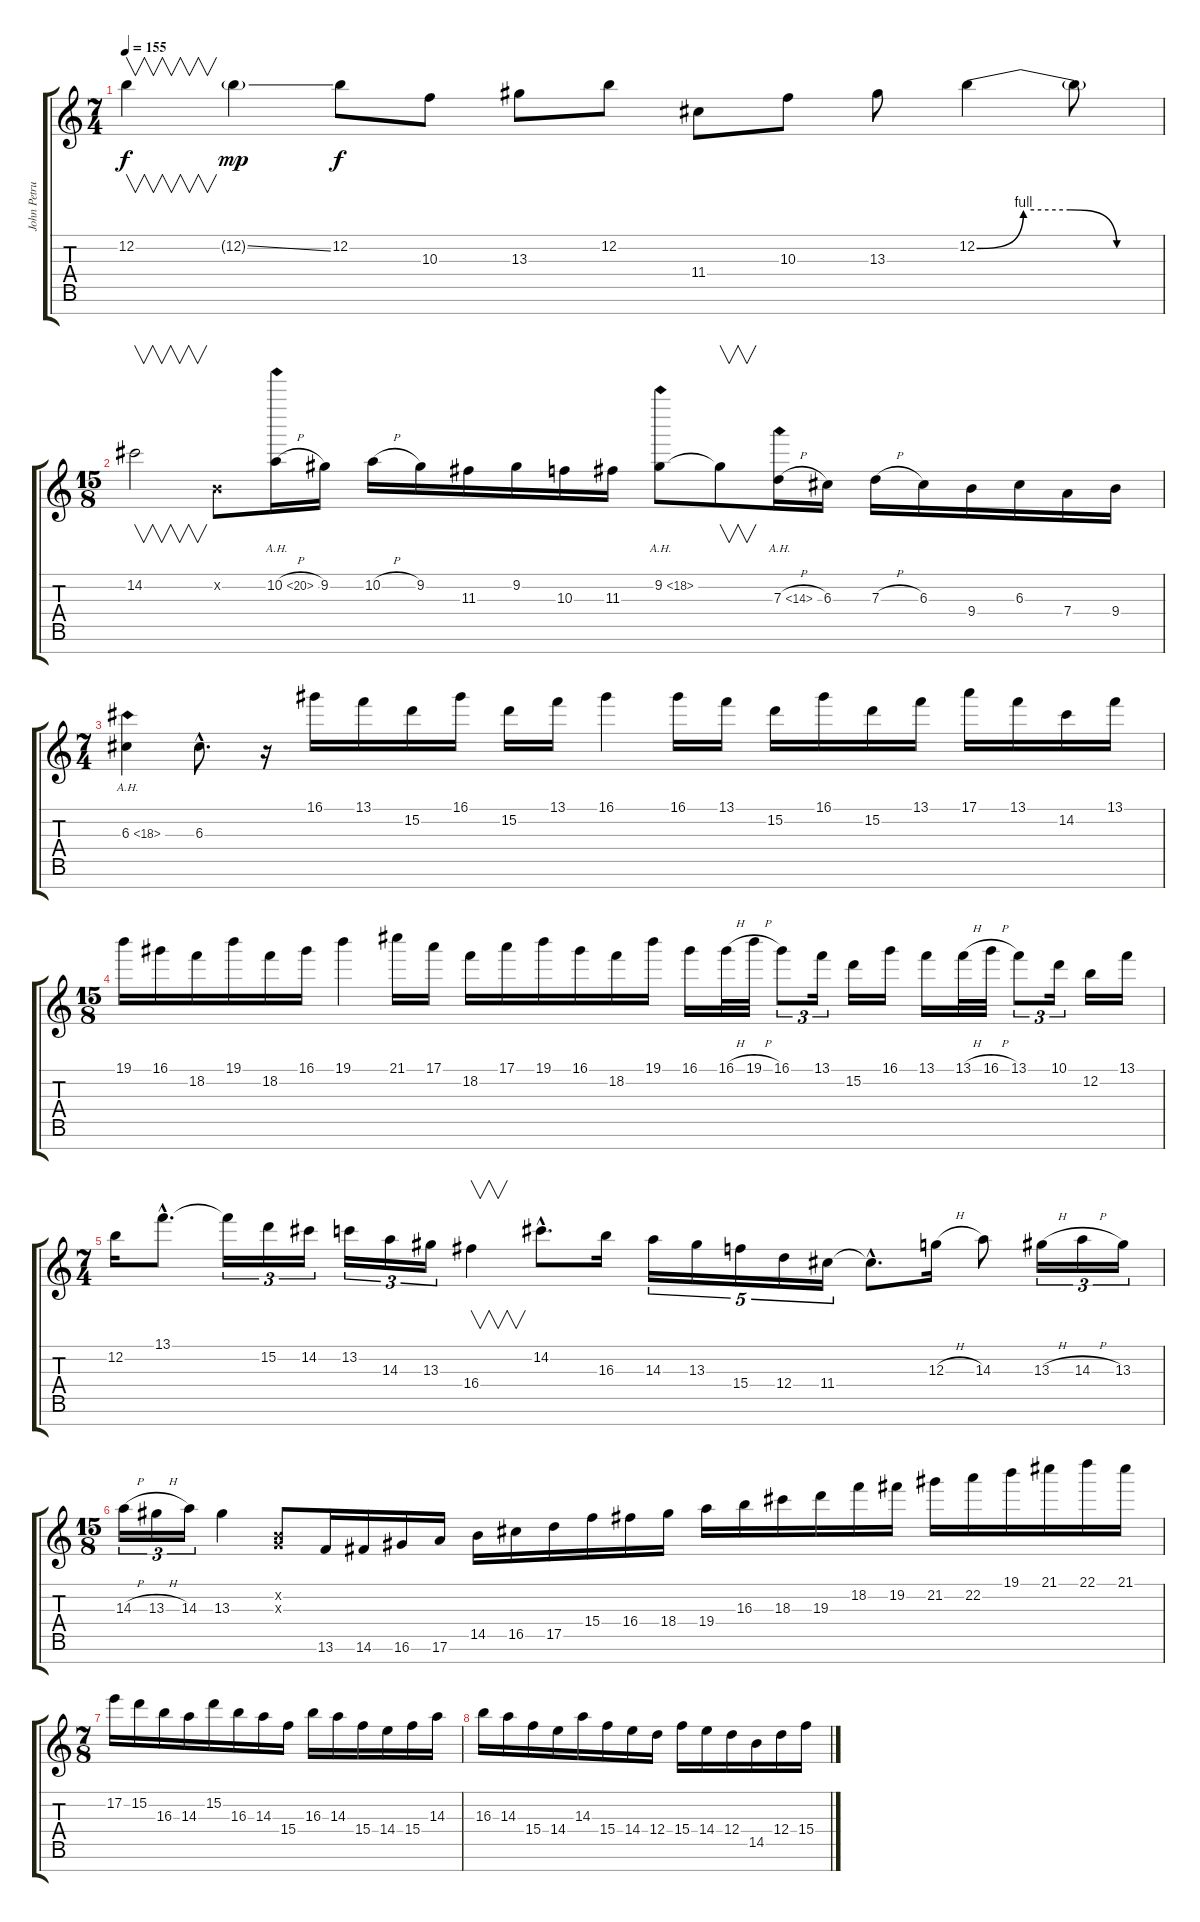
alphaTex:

\track ("John Petrucci (Solo)" "John Petru") {instrument distortionguitar}
\staff {score tabs}
\tuning (E4 B3 G3 D3 A2 E2 B1) {hide}
\ts (7 4)
\tempo 155
\clef g2
\ks c
12.2.4{v dy f} 12.2{ss g}.4{dy mp} 12.2.8{dy f} 10.3.8 13.3.8 12.2.8 11.4.8 10.3.8 13.3.8 12.2{be (custom 0 0 15 4 30 4 45 0 60 0)}.4 12.2{t}.8 |
\ts (15 8)
14.2.2{v} 0.2{x}.8 10.2{ah 10 h}.16 9.2.16 10.2{h}.16 9.2.16 11.3.16 9.2.16 10.3.16 11.3.16 9.2{ah 9}.8 9.2{t}.8{v} 7.3{ah 7 h}.16 6.3.16 7.3{h}.16 6.3.16 9.4.16 6.3.16 7.4.16 9.4.16 |
\ts (7 4)
6.3{ah 12}.4 6.3{hac}.8{d} r.16 16.1.16 13.1.16 15.2.16 16.1.16 15.2.16 13.1.16 16.1.4 16.1.16 13.1.16 15.2.16 16.1.16 15.2.16 13.1.16 17.1.16 13.1.16 14.2.16 13.1.16 |
\ts (15 8)
19.1.16 16.1.16 18.2.16 19.1.16 18.2.16 16.1.16 19.1.4 21.1.16 17.1.16 18.2.16 17.1.16 19.1.16 16.1.16 18.2.16 19.1.16 16.1.16 16.1{h}.32 19.1{h}.32 16.1.8{tu (3 2)} 13.1.16{tu (3 2)} 15.2.16 16.1.16 13.1.16 13.1{h}.32 16.1{h}.32 13.1.8{tu (3 2)} 10.1.16{tu (3 2)} 12.2.16 13.1.16 |
\ts (7 4)
12.2.16 13.1{hac}.8{d} 13.1{t}.16{tu (3 2)} 15.2.16{tu (3 2)} 14.2.16{tu (3 2)} 13.2.16{tu (3 2)} 14.3.16{tu (3 2)} 13.3.16{tu (3 2)} 16.4.4{v} 14.2{hac}.8{d} 16.3.16 14.3.16{tu (5 4)} 13.3.16{tu (5 4)} 15.4.16{tu (5 4)} 12.4.16{tu (5 4)} 11.4.16{tu (5 4)} 11.4{hac t}.8{d} 12.3{h}.16 14.3.8 13.3{h}.16{tu (3 2)} 14.3{h}.16{tu (3 2)} 13.3.16{tu (3 2)} |
\ts (15 8)
14.3{h}.16{tu (3 2)} 13.3{h}.16{tu (3 2)} 14.3.16{tu (3 2)} 13.3.4 (0.2{x} 0.3{x}).8 13.6.16 14.6.16 16.6.16 17.6.16 14.5.16 16.5.16 17.5.16 15.4.16 16.4.16 18.4.16 19.4.16 16.3.16 18.3.16 19.3.16 18.2.16 19.2.16 21.2.16 22.2.16 19.1.16 21.1.16 22.1.16 21.1.16 |
\ts (7 8)
17.2.16 15.2.16 16.3.16 14.3.16 15.2.16 16.3.16 14.3.16 15.4.16 16.3.16 14.3.16 15.4.16 14.4.16 15.4.16 14.3.16 |
16.3.16 14.3.16 15.4.16 14.4.16 14.3.16 15.4.16 14.4.16 12.4.16 15.4.16 14.4.16 12.4.16 14.5.16 12.4.16 15.4.16
